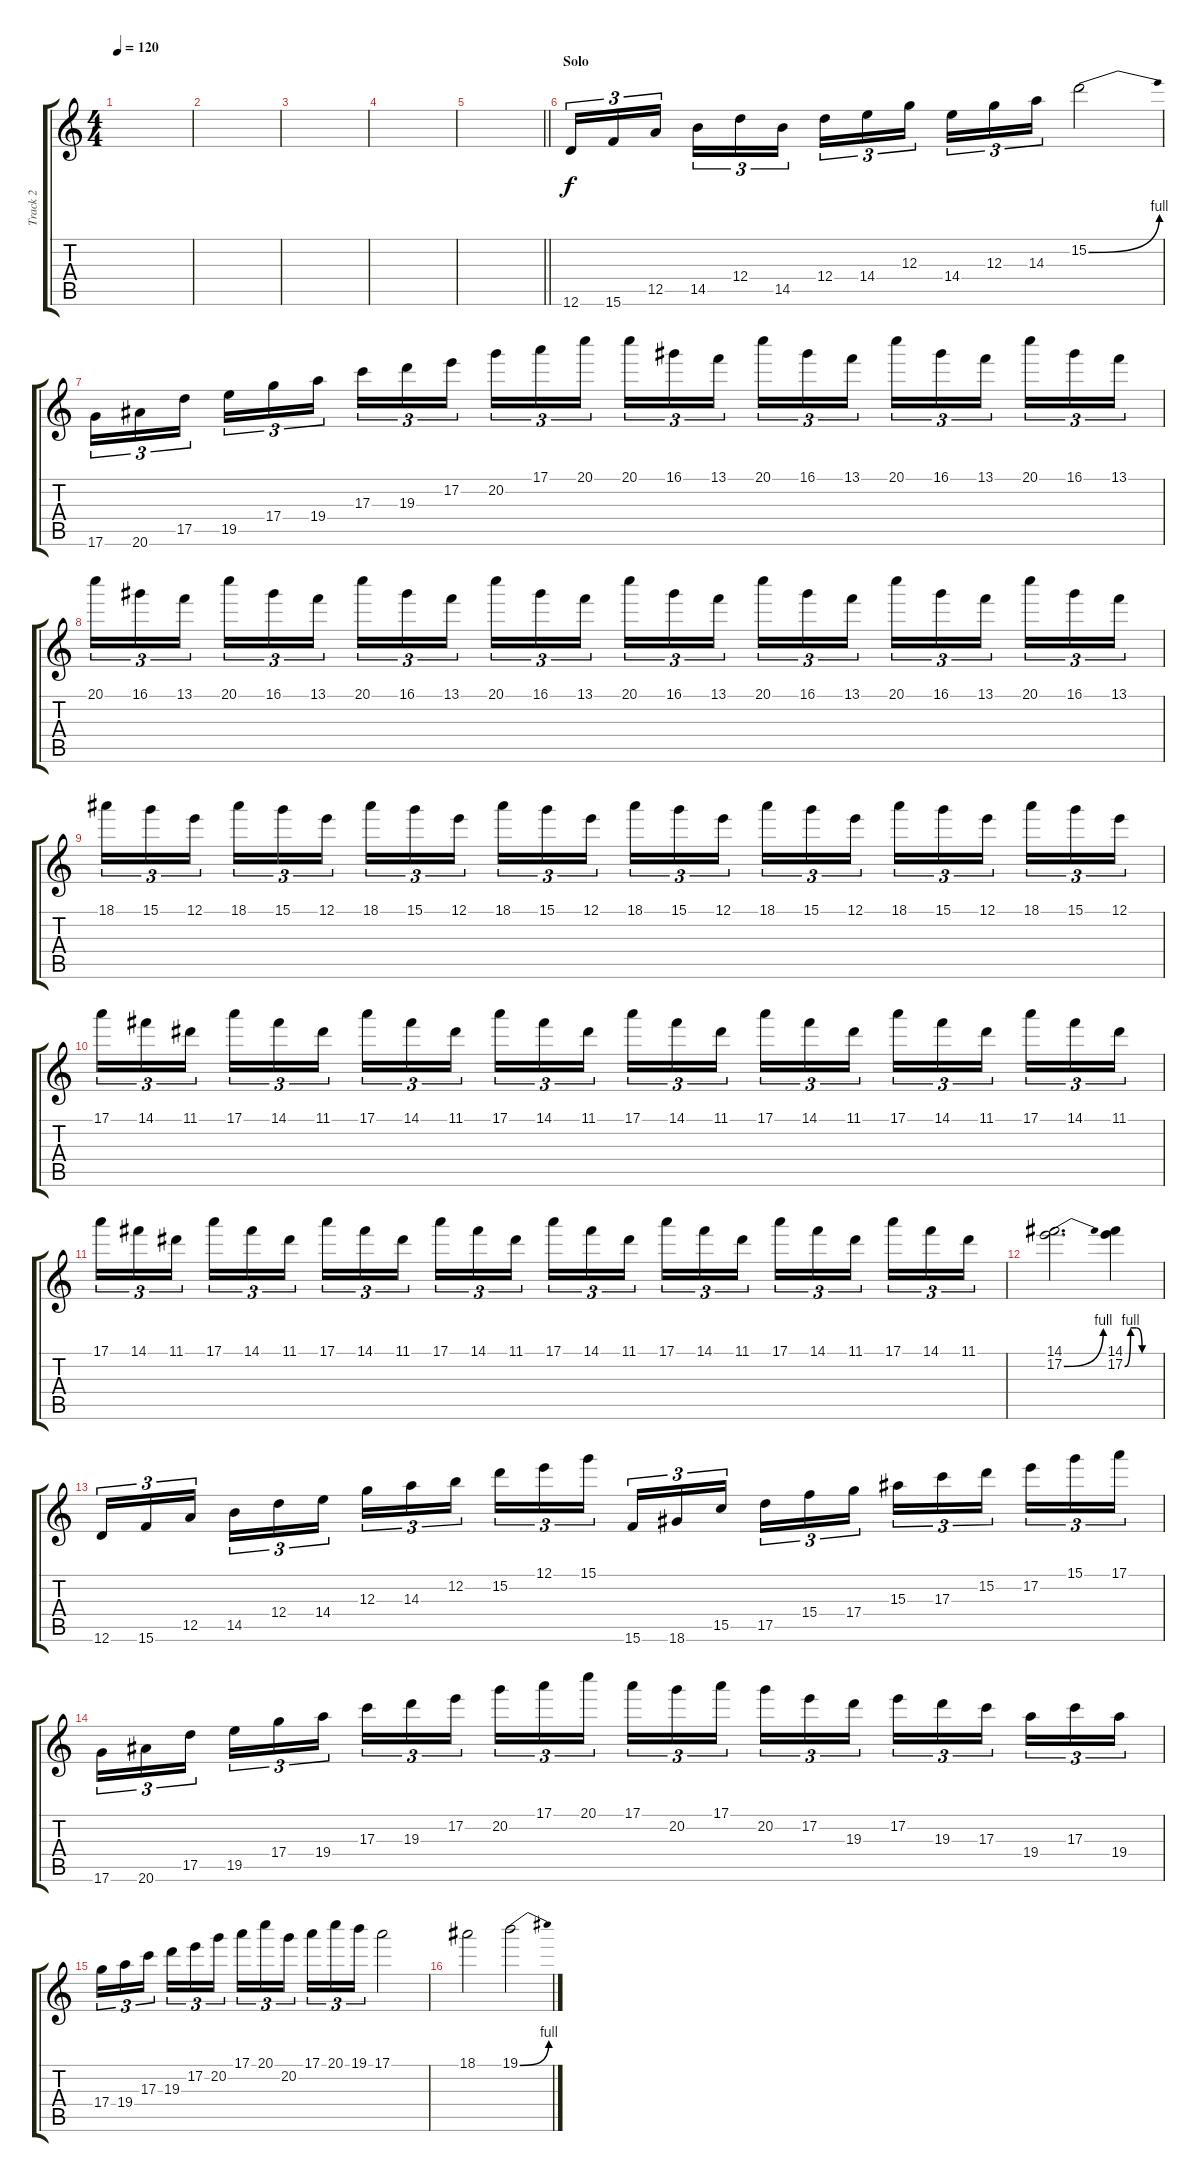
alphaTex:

\track ("Track 2" "Track 2") {instrument distortionguitar}
\staff {score tabs}
\tuning (E4 B3 G3 D3 A2 D2) {hide}
\ts (4 4)
\tempo 120
\clef g2
\ks c
|
|
|
|
\barLineRight lightlight
|
\section ("" "Solo")
12.6.16{tu (3 2)} 15.6.16{tu (3 2)} 12.5.16{tu (3 2) beam splitsecondary} 14.5.16{tu (3 2)} 12.4.16{tu (3 2)} 14.5.16{tu (3 2)} 12.4.16{tu (3 2)} 14.4.16{tu (3 2)} 12.3.16{tu (3 2) beam splitsecondary} 14.4.16{tu (3 2)} 12.3.16{tu (3 2)} 14.3.16{tu (3 2)} 15.2{be (bend 0 0 60 4)}.2 |
17.6.16{tu (3 2)} 20.6.16{tu (3 2)} 17.5.16{tu (3 2) beam splitsecondary} 19.5.16{tu (3 2)} 17.4.16{tu (3 2)} 19.4.16{tu (3 2)} 17.3.16{tu (3 2)} 19.3.16{tu (3 2)} 17.2.16{tu (3 2) beam splitsecondary} 20.2.16{tu (3 2)} 17.1.16{tu (3 2)} 20.1.16{tu (3 2)} 20.1.16{tu (3 2)} 16.1.16{tu (3 2)} 13.1.16{tu (3 2) beam splitsecondary} 20.1.16{tu (3 2)} 16.1.16{tu (3 2)} 13.1.16{tu (3 2)} 20.1.16{tu (3 2)} 16.1.16{tu (3 2)} 13.1.16{tu (3 2) beam splitsecondary} 20.1.16{tu (3 2)} 16.1.16{tu (3 2)} 13.1.16{tu (3 2)} |
20.1.16{tu (3 2)} 16.1.16{tu (3 2)} 13.1.16{tu (3 2) beam splitsecondary} 20.1.16{tu (3 2)} 16.1.16{tu (3 2)} 13.1.16{tu (3 2)} 20.1.16{tu (3 2)} 16.1.16{tu (3 2)} 13.1.16{tu (3 2) beam splitsecondary} 20.1.16{tu (3 2)} 16.1.16{tu (3 2)} 13.1.16{tu (3 2)} 20.1.16{tu (3 2)} 16.1.16{tu (3 2)} 13.1.16{tu (3 2) beam splitsecondary} 20.1.16{tu (3 2)} 16.1.16{tu (3 2)} 13.1.16{tu (3 2)} 20.1.16{tu (3 2)} 16.1.16{tu (3 2)} 13.1.16{tu (3 2) beam splitsecondary} 20.1.16{tu (3 2)} 16.1.16{tu (3 2)} 13.1.16{tu (3 2)} |
18.1.16{tu (3 2)} 15.1.16{tu (3 2)} 12.1.16{tu (3 2) beam splitsecondary} 18.1.16{tu (3 2)} 15.1.16{tu (3 2)} 12.1.16{tu (3 2)} 18.1.16{tu (3 2)} 15.1.16{tu (3 2)} 12.1.16{tu (3 2) beam splitsecondary} 18.1.16{tu (3 2)} 15.1.16{tu (3 2)} 12.1.16{tu (3 2)} 18.1.16{tu (3 2)} 15.1.16{tu (3 2)} 12.1.16{tu (3 2) beam splitsecondary} 18.1.16{tu (3 2)} 15.1.16{tu (3 2)} 12.1.16{tu (3 2)} 18.1.16{tu (3 2)} 15.1.16{tu (3 2)} 12.1.16{tu (3 2) beam splitsecondary} 18.1.16{tu (3 2)} 15.1.16{tu (3 2)} 12.1.16{tu (3 2)} |
17.1.16{tu (3 2)} 14.1.16{tu (3 2)} 11.1.16{tu (3 2) beam splitsecondary} 17.1.16{tu (3 2)} 14.1.16{tu (3 2)} 11.1.16{tu (3 2)} 17.1.16{tu (3 2)} 14.1.16{tu (3 2)} 11.1.16{tu (3 2) beam splitsecondary} 17.1.16{tu (3 2)} 14.1.16{tu (3 2)} 11.1.16{tu (3 2)} 17.1.16{tu (3 2)} 14.1.16{tu (3 2)} 11.1.16{tu (3 2) beam splitsecondary} 17.1.16{tu (3 2)} 14.1.16{tu (3 2)} 11.1.16{tu (3 2)} 17.1.16{tu (3 2)} 14.1.16{tu (3 2)} 11.1.16{tu (3 2) beam splitsecondary} 17.1.16{tu (3 2)} 14.1.16{tu (3 2)} 11.1.16{tu (3 2)} |
17.1.16{tu (3 2)} 14.1.16{tu (3 2)} 11.1.16{tu (3 2) beam splitsecondary} 17.1.16{tu (3 2)} 14.1.16{tu (3 2)} 11.1.16{tu (3 2)} 17.1.16{tu (3 2)} 14.1.16{tu (3 2)} 11.1.16{tu (3 2) beam splitsecondary} 17.1.16{tu (3 2)} 14.1.16{tu (3 2)} 11.1.16{tu (3 2)} 17.1.16{tu (3 2)} 14.1.16{tu (3 2)} 11.1.16{tu (3 2) beam splitsecondary} 17.1.16{tu (3 2)} 14.1.16{tu (3 2)} 11.1.16{tu (3 2)} 17.1.16{tu (3 2)} 14.1.16{tu (3 2)} 11.1.16{tu (3 2) beam splitsecondary} 17.1.16{tu (3 2)} 14.1.16{tu (3 2)} 11.1.16{tu (3 2)} |
(14.1 17.2{be (bend 0 0 60 4)}).2{d} (14.1 17.2{be (custom 0 0 10 4 20 4 30 0 60 0)}).4 |
12.6.16{tu (3 2)} 15.6.16{tu (3 2)} 12.5.16{tu (3 2) beam splitsecondary} 14.5.16{tu (3 2)} 12.4.16{tu (3 2)} 14.4.16{tu (3 2)} 12.3.16{tu (3 2)} 14.3.16{tu (3 2)} 12.2.16{tu (3 2) beam splitsecondary} 15.2.16{tu (3 2)} 12.1.16{tu (3 2)} 15.1.16{tu (3 2)} 15.6.16{tu (3 2)} 18.6.16{tu (3 2)} 15.5.16{tu (3 2) beam splitsecondary} 17.5.16{tu (3 2)} 15.4.16{tu (3 2)} 17.4.16{tu (3 2)} 15.3.16{tu (3 2)} 17.3.16{tu (3 2)} 15.2.16{tu (3 2) beam splitsecondary} 17.2.16{tu (3 2)} 15.1.16{tu (3 2)} 17.1.16{tu (3 2)} |
17.6.16{tu (3 2)} 20.6.16{tu (3 2)} 17.5.16{tu (3 2) beam splitsecondary} 19.5.16{tu (3 2)} 17.4.16{tu (3 2)} 19.4.16{tu (3 2)} 17.3.16{tu (3 2)} 19.3.16{tu (3 2)} 17.2.16{tu (3 2) beam splitsecondary} 20.2.16{tu (3 2)} 17.1.16{tu (3 2)} 20.1.16{tu (3 2)} 17.1.16{tu (3 2)} 20.2.16{tu (3 2)} 17.1.16{tu (3 2) beam splitsecondary} 20.2.16{tu (3 2)} 17.2.16{tu (3 2)} 19.3.16{tu (3 2)} 17.2.16{tu (3 2)} 19.3.16{tu (3 2)} 17.3.16{tu (3 2) beam splitsecondary} 19.4.16{tu (3 2)} 17.3.16{tu (3 2)} 19.4.16{tu (3 2)} |
17.4.16{tu (3 2)} 19.4.16{tu (3 2)} 17.3.16{tu (3 2) beam splitsecondary} 19.3.16{tu (3 2)} 17.2.16{tu (3 2)} 20.2.16{tu (3 2)} 17.1.16{tu (3 2)} 20.1.16{tu (3 2)} 20.2.16{tu (3 2) beam splitsecondary} 17.1.16{tu (3 2)} 20.1.16{tu (3 2)} 19.1.16{tu (3 2)} 17.1.2 |
18.1.2 19.1{be (bend 0 0 60 4)}.2
